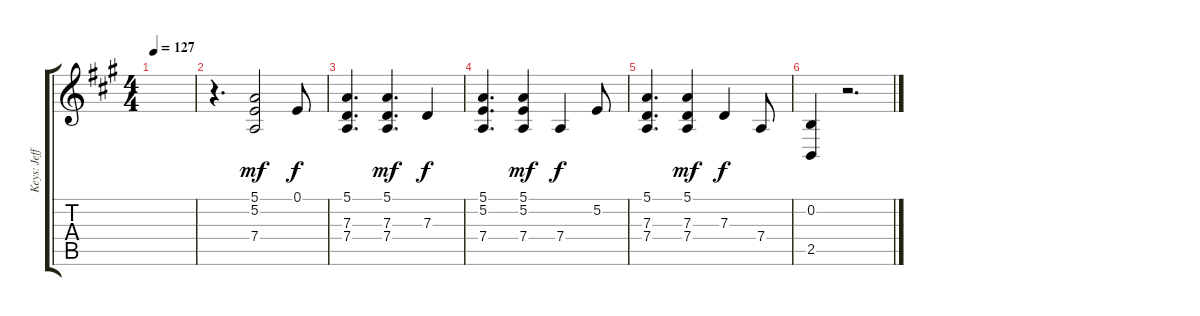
\track ("Keys: Jeff" "Keys: Jeff") {instrument electricgrandpiano}
\staff {score tabs}
\tuning (E4 B3 G3 D3 A2 E2) {hide}
\ts (4 4)
\tempo 127
\clef g2
\ks a
|
r.4{d} (5.1 5.2 7.4).2{dy mf} 0.1.8{dy f} |
(5.1 7.3 7.4).4{d} (5.1 7.3 7.4).4{d dy mf} 7.3.4{dy f} |
(5.1 5.2 7.4).4{d} (5.1 5.2 7.4).4{dy mf} 7.4.4{dy f} 5.2.8 |
(5.1 7.3 7.4).4{d} (5.1 7.3 7.4).4{dy mf} 7.3.4{dy f} 7.4.8 |
(0.2 2.5).4 r.2{d}
